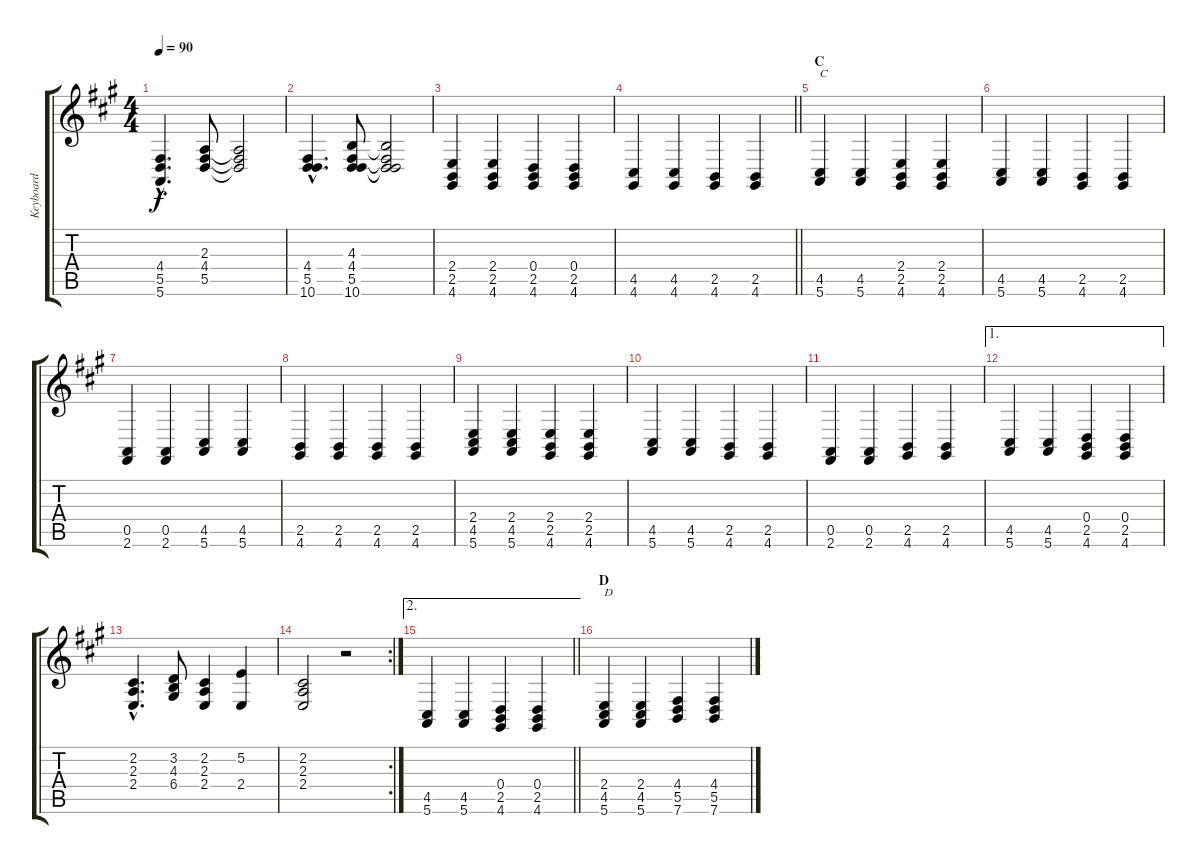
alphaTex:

\track ("Keyboard" "Keyboard") {instrument acousticgrandpiano}
\staff {score tabs}
\tuning (E4 B3 G3 D3 A2 E2) {hide}
\ts (4 4)
\tempo 90
\clef g2
\ks a
(4.4{hac} 5.5{hac} 5.6{hac}).4{d dy f} (2.3 4.4 5.5).8 (2.3{t} 4.4{t} 5.5{t}).2 |
(4.4{hac} 5.5{hac} 10.6{hac}).4{d} (4.3 4.4 5.5 10.6).8 (4.3{t} 4.4{t} 5.5{t} 10.6{t}).2 |
(2.4 2.5 4.6).4 (2.4 2.5 4.6).4 (0.4 2.5 4.6).4 (0.4 2.5 4.6).4 |
\barLineRight lightlight
(4.5 4.6).4 (4.5 4.6).4 (2.5 4.6).4 (2.5 4.6).4 |
\section ("" "C")
(4.5 5.6).4{txt "C"} (4.5 5.6).4 (2.4 2.5 4.6).4 (2.4 2.5 4.6).4 |
(4.5 5.6).4 (4.5 5.6).4 (2.5 4.6).4 (2.5 4.6).4 |
(0.5 2.6).4 (0.5 2.6).4 (4.5 5.6).4 (4.5 5.6).4 |
(2.5 4.6).4 (2.5 4.6).4 (2.5 4.6).4 (2.5 4.6).4 |
(2.4 4.5 5.6).4 (2.4 4.5 5.6).4 (2.4 2.5 4.6).4 (2.4 2.5 4.6).4 |
(4.5 5.6).4 (4.5 5.6).4 (2.5 4.6).4 (2.5 4.6).4 |
(0.5 2.6).4 (0.5 2.6).4 (2.5 4.6).4 (2.5 4.6).4 |
\ae 1
(4.5 5.6).4 (4.5 5.6).4 (0.4 2.5 4.6).4 (0.4 2.5 4.6).4 |
(2.2{hac} 2.3{hac} 2.4{hac}).4{d} (3.2 4.3 6.4).8 (2.2 2.3 2.4).4 (5.2 2.4).4 |
\rc 2
(2.2 2.3 2.4).2 r.2 |
\ae 2
\barLineRight lightlight
(4.5 5.6).4 (4.5 5.6).4 (0.4 2.5 4.6).4 (0.4 2.5 4.6).4 |
\section ("" "D")
(2.4 4.5 5.6).4{txt "D"} (2.4 4.5 5.6).4 (4.4 5.5 7.6).4 (4.4 5.5 7.6).4
